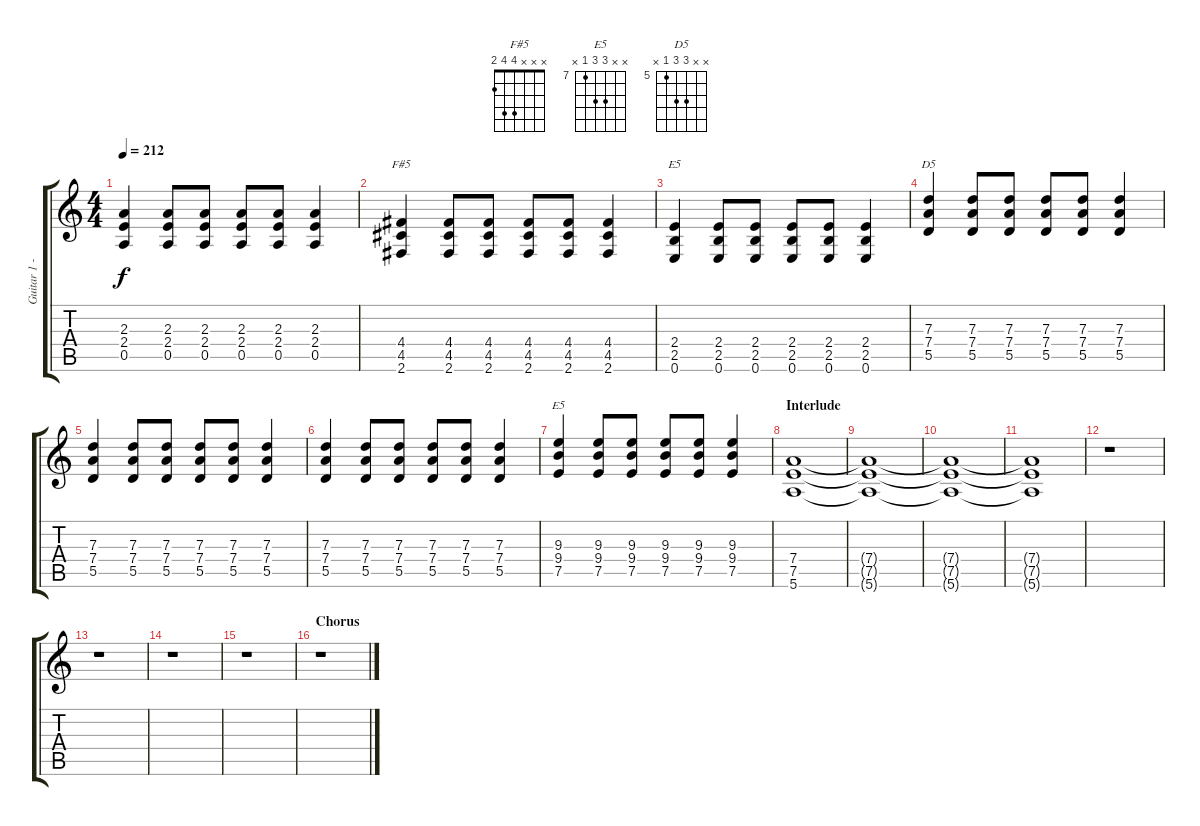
\track ("Guitar 1 - Distortion" "Guitar 1 -") {instrument distortionguitar}
\staff {score tabs}
\tuning (E4 B3 G3 D3 A2 E2) {hide}
\chord ("F#5" x x x 4 4 2)
\chord ("E5" x x x 2 2 0)
\chord ("D5" x x 7 7 5 x) {firstfret 5}
\chord ("E5" x x 9 9 7 x) {firstfret 7}
\ts (4 4)
\tempo 212
\clef g2
\ks c
(2.3 2.4 0.5).4{dy f} (2.3 2.4 0.5).8 (2.3 2.4 0.5).8 (2.3 2.4 0.5).8 (2.3 2.4 0.5).8 (2.3 2.4 0.5).4 |
(4.4 4.5 2.6).4{ch "F#5"} (4.4 4.5 2.6).8 (4.4 4.5 2.6).8 (4.4 4.5 2.6).8 (4.4 4.5 2.6).8 (4.4 4.5 2.6).4 |
(2.4 2.5 0.6).4{ch "E5"} (2.4 2.5 0.6).8 (2.4 2.5 0.6).8 (2.4 2.5 0.6).8 (2.4 2.5 0.6).8 (2.4 2.5 0.6).4 |
(7.3 7.4 5.5).4{ch "D5"} (7.3 7.4 5.5).8 (7.3 7.4 5.5).8 (7.3 7.4 5.5).8 (7.3 7.4 5.5).8 (7.3 7.4 5.5).4 |
(7.3 7.4 5.5).4 (7.3 7.4 5.5).8 (7.3 7.4 5.5).8 (7.3 7.4 5.5).8 (7.3 7.4 5.5).8 (7.3 7.4 5.5).4 |
(7.3 7.4 5.5).4 (7.3 7.4 5.5).8 (7.3 7.4 5.5).8 (7.3 7.4 5.5).8 (7.3 7.4 5.5).8 (7.3 7.4 5.5).4 |
(9.3 9.4 7.5).4{ch "E5"} (9.3 9.4 7.5).8 (9.3 9.4 7.5).8 (9.3 9.4 7.5).8 (9.3 9.4 7.5).8 (9.3 9.4 7.5).4 |
\section ("" "Interlude")
(7.4 7.5 5.6).1 |
(7.4{t} 7.5{t} 5.6{t}).1 |
(7.4{t} 7.5{t} 5.6{t}).1 |
(7.4{t} 7.5{t} 5.6{t}).1 |
r.1 |
r.1 |
r.1 |
r.1 |
\section ("" "Chorus")
r.1
